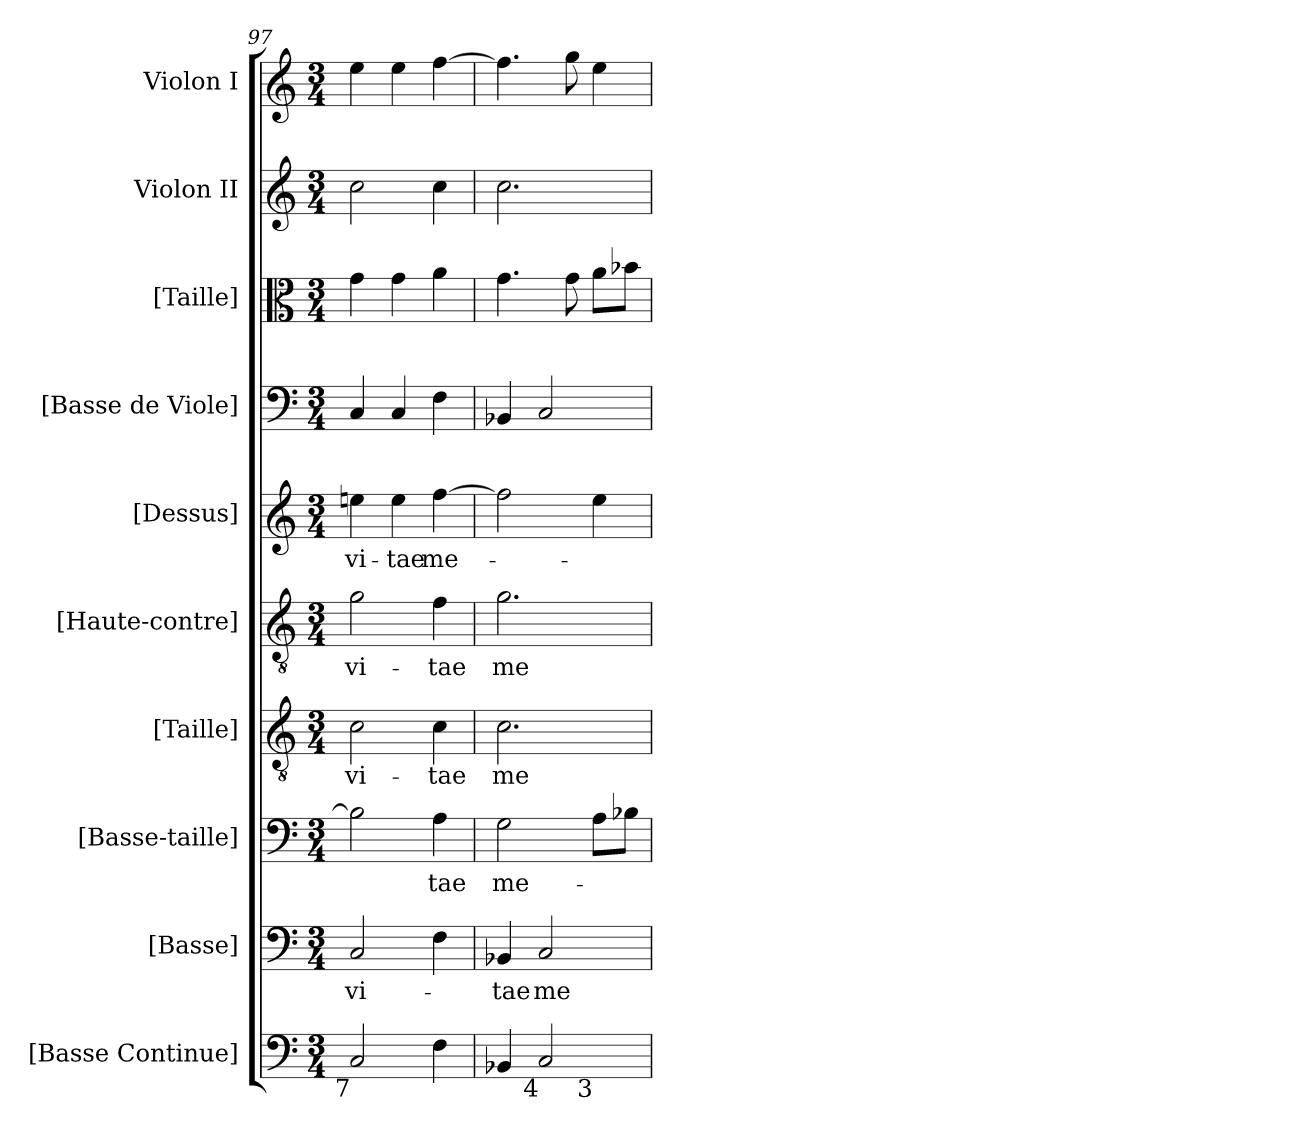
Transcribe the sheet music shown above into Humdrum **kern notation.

**kern	**kern	**text	**kern	**text	**kern	**text	**kern	**text	**kern	**text	**kern	**kern	**kern	**kern
*part10	*part9	*part9	*part8	*part8	*part7	*part7	*part6	*part6	*part5	*part5	*part4	*part3	*part2	*part1
*staff10	*staff9	*staff9	*staff8	*staff8	*staff7	*staff7	*staff6	*staff6	*staff5	*staff5	*staff4	*staff3	*staff2	*staff1
*I"[Basse Continue]	*I"[Basse]	*	*I"[Basse-taille]	*	*I"[Taille]	*	*I"[Haute-contre]	*	*I"[Dessus]	*	*I"[Basse de Viole]	*I"[Taille]	*I"Violon II	*I"Violon I
*I'B.c.	*I'B.	*	*I'B.t.	*	*I'T.	*	*I'H.C.	*	*I'D.	*	*	*	*I'Vln. II	*I'Vln. I
*clefF4	*clefF4	*	*clefF4	*	*clefGv2	*	*clefGv2	*	*clefG2	*	*clefF4	*clefC3	*clefG2	*clefG2
*	*	*	*	*	*ITrd7c12	*	*ITrd7c12	*	*	*	*	*	*	*
*k[]	*k[]	*	*k[]	*	*k[]	*	*k[]	*	*k[]	*	*k[]	*k[]	*k[]	*k[]
*M3/4	*M3/4	*	*M3/4	*	*M3/4	*	*M3/4	*	*M3/4	*	*M3/4	*M3/4	*M3/4	*M3/4
=97	=97	=97	=97	=97	=97	=97	=97	=97	=97	=97	=97	=97	=97	=97
!	!	!LO:LY:b:color=#000000	!	!	!	!	!	!	!	!	!	!	!	!
!	!	!	!	!	!	!LO:LY:b:color=#000000	!	!	!	!	!	!	!	!
!	!	!	!	!	!	!	!	!LO:LY:b:color=#000000	!	!	!	!	!	!
!LO:TX:b:rj:t=7	!	!	!	!	!	!	!	!	!	!	!	!	!	!
!	!	!	!	!	!	!	!	!	!	!LO:LY:b:color=#000000	!	!	!	!
2Ci/	2Ci/	vi-	2B-i\]	.	2Ci\	vi-	2Gi\	vi-	4eeni\	vi-	4Ci/	4gi\	2cci\	4eei\
!	!	!	!	!	!	!	!	!	!	!LO:LY:b:color=#000000	!	!	!	!
.	.	.	.	.	.	.	.	.	4eei\	-tae	4Ci/	4gi\	.	4eei\
!	!	!	!	!LO:LY:b:color=#000000	!	!	!	!	!	!	!	!	!	!
!	!	!	!	!	!	!LO:LY:b:color=#000000	!	!	!	!	!	!	!	!
!	!	!	!	!	!	!	!	!LO:LY:b:color=#000000	!	!	!	!	!	!
!	!	!	!	!	!	!	!	!	!	!LO:LY:b:color=#000000	!	!	!	!
4Fi\	4Fi\	.	4Ai\	-tae	4Ci\	-tae	4Fi\	-tae	[4ffi\	me-	4Fi\	4ai\	4cci\	[4ffi\
=98	=98	=98	=98	=98	=98	=98	=98	=98	=98	=98	=98	=98	=98	=98
!	!	!LO:LY:b:color=#000000	!	!	!	!	!	!	!	!	!	!	!	!
!	!	!	!	!LO:LY:b:color=#000000	!	!	!	!	!	!	!	!	!	!
!	!	!	!	!	!	!LO:LY:b:color=#000000	!	!	!	!	!	!	!	!
!LO:TX:b:rj:t=6	!	!	!	!	!	!	!	!	!	!	!	!	!	!
!LO:TX:t=5	!	!	!	!	!	!	!	!	!	!	!	!	!	!
!LO:TX:t=[2]	!	!	!	!	!	!	!	!	!	!	!	!	!	!
!	!	!	!	!	!	!	!	!LO:LY:b:color=#000000	!	!	!	!	!	!
*^	*	*	*	*	*	*	*	*	*	*	*	*	*	*
4BB-Xi/	2ryy	4BB-Xi/	-tae	2Gi\	me-	2.Ci\	me-	2.Gi\	me-	2ffi\]	.	4BB-Xi/	4.gi\	2.cci\	4.ffi\]
!LO:TX:b:rj:t=4	!	!	!	!	!	!	!	!	!	!	!	!	!	!	!
!	!	!	!LO:LY:b:color=#000000	!	!	!	!	!	!	!	!	!	!	!	!
2Ci/	.	2Ci/	me-	.	.	.	.	.	.	.	.	2Ci/	.	.	.
.	.	.	.	.	.	.	.	.	.	.	.	.	8gi\	.	8ggi\
!	!LO:TX:b:rj:t=3	!	!	!	!	!	!	!	!	!	!	!	!	!	!
.	4ryy	.	.	8Ai\L	.	.	.	.	.	4eei\	.	.	8ai\L	.	4eei\
.	.	.	.	8B-Xi\J	.	.	.	.	.	.	.	.	8b-Xi\J	.	.
*v	*v	*	*	*	*	*	*	*	*	*	*	*	*	*	*
=	=	=	=	=	=	=	=	=	=	=	=	=	=	=
*-	*-	*-	*-	*-	*-	*-	*-	*-	*-	*-	*-	*-	*-	*-
